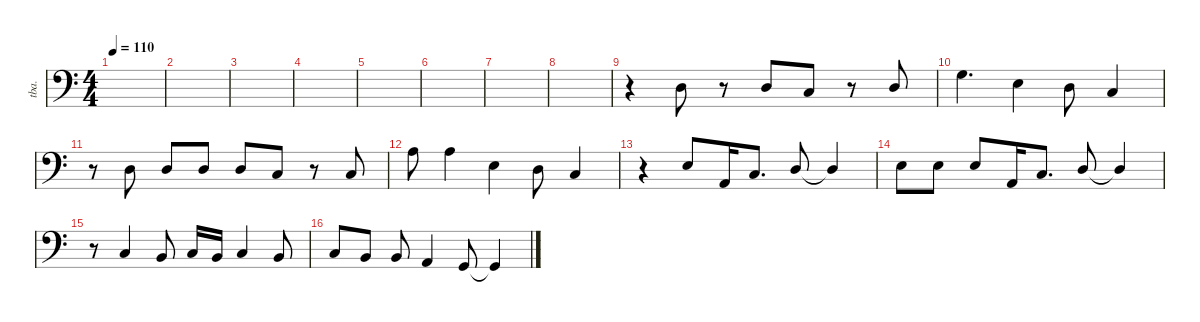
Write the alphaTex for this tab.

\defaultSystemsLayout 4
\hideDynamics
\bracketExtendMode nobrackets
\otherSystemsTrackNameOrientation horizontal
\track ("Tuba" "tba.") {instrument tuba}
\staff {score}
\tuning (C3 G2 D2 A1 E1 B0)
\displaytranspose 7
\ts (4 4)
\tempo 110
\clef f4
\ks c
|
|
|
|
|
|
|
|
r.4{beam Down} 10.4.8{beam Down} r.8{beam Down} 10.4.8{beam Up} 8.4.8{beam Up} r.8{beam Up} 10.4.8{beam Up} |
15.4.4{d beam Down} 12.4.4{beam Down} 10.4.8{beam Down} 8.4.4{beam Up} |
r.8{beam Down} 10.4.8{beam Down} 10.4.8{beam Up} 10.4.8{beam Up} 10.4.8{beam Up} 8.4.8{beam Up} r.8{beam Up} 8.4.8{beam Up} |
17.4.8{beam Down} 17.4.4{beam Down} 12.4.4{beam Down} 10.4.8{beam Down} 8.4.4{beam Up} |
r.4{beam Down} 12.4.8{beam Up} 5.4.16{beam Up} 8.4.8{d beam Up} 10.4.8{beam Up} 10.4{t}.4{beam Up} |
12.4.8{beam Down} 12.4.8{beam Down} 12.4.8{beam Up} 5.4.16{beam Up} 8.4.8{d beam Up} 10.4.8{beam Up} 10.4{t}.4{beam Up} |
r.8{beam Down} 8.4.4{beam Up} 7.4.8{beam Up} 8.4.16{beam Up} 7.4.16{beam Up} 8.4.4{beam Up} 7.4.8{beam Up} |
8.4.8{beam Up} 7.4.8{beam Up} 7.4.8{beam Up} 5.4.4{beam Up} 3.4.8{beam Up} 3.4{t}.4{beam Up}
